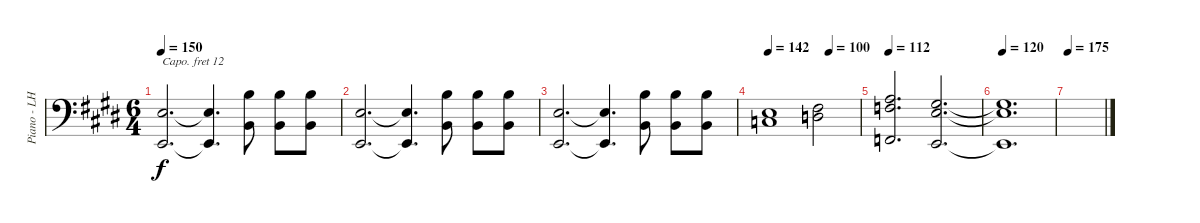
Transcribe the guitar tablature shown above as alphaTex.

\track ("Piano - LH" "Piano - LH") {instrument acousticgrandpiano}
\staff {score}
\capo 12
\tuning (E3 B2 G2 D2 A1 A0 C0) {hide}
\ts (6 4)
\tempo 150
\clef f4
\ks e
(7.5 7.6).2{d dy f} (7.5{t} 7.6{t}).4{d beam split} (0.2 2.5).8 (0.2 2.5).8 (0.2 2.5).8 |
(7.5 7.6).2{d} (7.5{t} 7.6{t}).4{d beam split} (0.2 2.5).8 (0.2 2.5).8 (0.2 2.5).8 |
(7.5 7.6).2{d} (7.5{t} 7.6{t}).4{d} (0.2 2.5).8 (0.2 2.5).8 (0.2 2.5).8 |
\tempo 142
\tempo (100 0.6666666666666666)
(2.4 3.5).1 (4.4 5.5).2 |
\tempo 112
(7.4 8.5 8.6).2{d} (6.4 7.5 7.6).2{d} |
\tempo 120
(6.4{t} 7.5{t} 7.6{t}).1{d} |
\tempo 175
